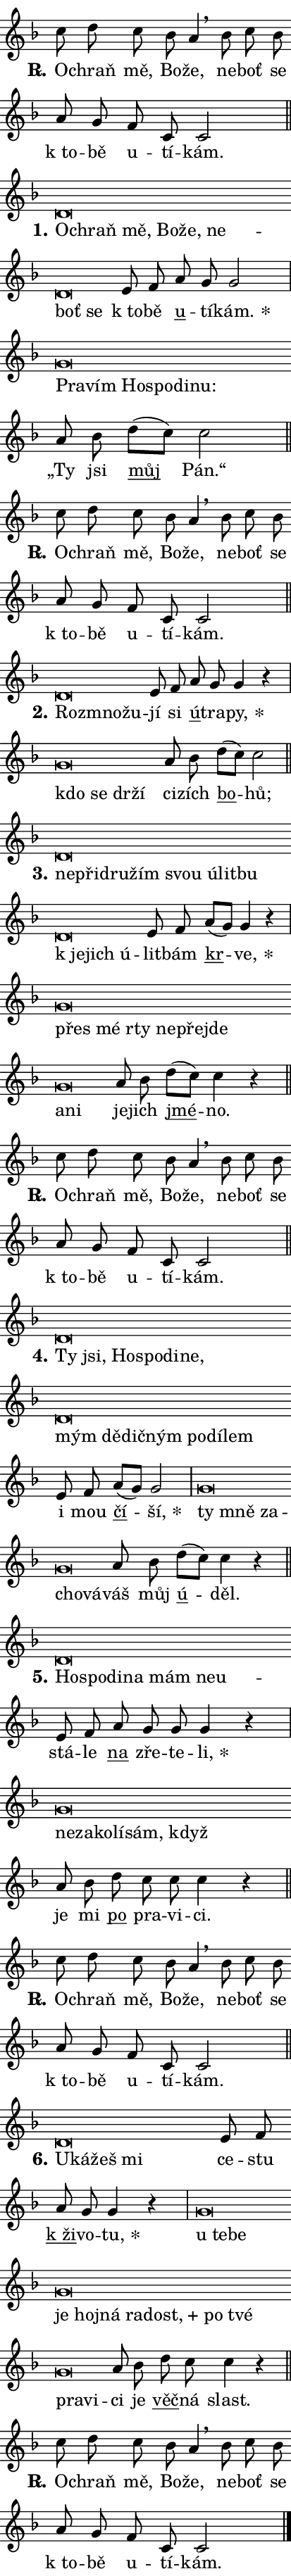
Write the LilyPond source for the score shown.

\version "2.22.1"
\header { tagline = "" }
\paper {
  indent = 0\cm
  top-margin = 0\cm
  right-margin = 0\cm
  bottom-margin = 0\cm
  left-margin = 0\cm
  paper-width = 7\cm
  page-breaking = #ly:one-page-breaking
  system-system-spacing.basic-distance = #11
  score-system-spacing.basic-distance = #11
  ragged-last = ##f
}


%% Author: Thomas Morley
%% https://lists.gnu.org/archive/html/lilypond-user/2020-05/msg00002.html
#(define (line-position grob)
"Returns position of @var[grob} in current system:
   @code{'start}, if at first time-step
   @code{'end}, if at last time-step
   @code{'middle} otherwise
"
  (let* ((col (ly:item-get-column grob))
         (ln (ly:grob-object col 'left-neighbor))
         (rn (ly:grob-object col 'right-neighbor))
         (col-to-check-left (if (ly:grob? ln) ln col))
         (col-to-check-right (if (ly:grob? rn) rn col))
         (break-dir-left
           (and
             (ly:grob-property col-to-check-left 'non-musical #f)
             (ly:item-break-dir col-to-check-left)))
         (break-dir-right
           (and
             (ly:grob-property col-to-check-right 'non-musical #f)
             (ly:item-break-dir col-to-check-right))))
        (cond ((eqv? 1 break-dir-left) 'start)
              ((eqv? -1 break-dir-right) 'end)
              (else 'middle))))

#(define (tranparent-at-line-position vctor)
  (lambda (grob)
  "Relying on @code{line-position} select the relevant enry from @var{vctor}.
Used to determine transparency,"
    (case (line-position grob)
      ((end) (not (vector-ref vctor 0)))
      ((middle) (not (vector-ref vctor 1)))
      ((start) (not (vector-ref vctor 2))))))

noteHeadBreakVisibility =
#(define-music-function (break-visibility)(vector?)
"Makes @code{NoteHead}s transparent relying on @var{break-visibility}"
#{
  \override NoteHead.transparent =
    #(tranparent-at-line-position break-visibility)
#})

#(define delete-ledgers-for-transparent-note-heads
  (lambda (grob)
    "Reads whether a @code{NoteHead} is transparent.
If so this @code{NoteHead} is removed from @code{'note-heads} from
@var{grob}, which is supposed to be @code{LedgerLineSpanner}.
As a result ledgers are not printed for this @code{NoteHead}"
    (let* ((nhds-array (ly:grob-object grob 'note-heads))
           (nhds-list
             (if (ly:grob-array? nhds-array)
                 (ly:grob-array->list nhds-array)
                 '()))
           ;; Relies on the transparent-property being done before
           ;; Staff.LedgerLineSpanner.after-line-breaking is executed.
           ;; This is fragile ...
           (to-keep
             (remove
               (lambda (nhd)
                 (ly:grob-property nhd 'transparent #f))
               nhds-list)))
      ;; TODO find a better method to iterate over grob-arrays, similiar
      ;; to filter/remove etc for lists
      ;; For now rebuilt from scratch
      (set! (ly:grob-object grob 'note-heads)  '())
      (for-each
        (lambda (nhd)
          (ly:pointer-group-interface::add-grob grob 'note-heads nhd))
        to-keep))))

hideNotes = {
  \noteHeadBreakVisibility #begin-of-line-visible
}
unHideNotes = {
  \noteHeadBreakVisibility #all-visible
}

% work-around for resetting accidentals
% https://lilypond.org/doc/v2.23/Documentation/notation/displaying-rhythms#unmetered-music
cadenzaMeasure = {
  \cadenzaOff
  \partial 1024 s1024
  \cadenzaOn
}

#(define-markup-command (accent layout props text) (markup?)
  "Underline accented syllable"
  (interpret-markup layout props
    #{\markup \override #'(offset . 4.3) \underline { #text }#}))

responsum = \markup \concat {
  "R" \hspace #-1.05 \path #0.1 #'((moveto 0 0.07) (lineto 0.9 0.8)) \hspace #0.05 "."
}

\layout {
    \context {
        \Staff
        \remove "Time_signature_engraver"
        \override LedgerLineSpanner.after-line-breaking = #delete-ledgers-for-transparent-note-heads
    }
    \context {
        \Voice {
            \override NoteHead.output-attributes = #'((class . "notehead"))
            \override Hairpin.height = #0.55
        }
    }
    \context {
        \Lyrics {
            \override StanzaNumber.output-attributes = #'((class . "stanzanumber"))
            \override LyricSpace.minimum-distance = #0.9
            \override LyricText.font-name = #"TeX Gyre Schola"
            \override LyricText.font-size = 1
            \override StanzaNumber.font-name = #"TeX Gyre Schola Bold"
            \override StanzaNumber.font-size = 1
        }
    }
}

% magnetic-lyrics.ily
%
%   written by
%     Jean Abou Samra <jean@abou-samra.fr>
%     Werner Lemberg <wl@gnu.org>
%
%   adapted by
%     Jiri Hon <jiri.hon@gmail.com>
%
% Version 2022-Apr-15

% https://www.mail-archive.com/lilypond-user@gnu.org/msg149350.html

#(define (Left_hyphen_pointer_engraver context)
   "Collect syllable-hyphen-syllable occurrences in lyrics and store
them in properties.  This engraver only looks to the left.  For
example, if the lyrics input is @code{foo -- bar}, it does the
following.

@itemize @bullet
@item
Set the @code{text} property of the @code{LyricHyphen} grob between
@q{foo} and @q{bar} to @code{foo}.

@item
Set the @code{left-hyphen} property of the @code{LyricText} grob with
text @q{foo} to the @code{LyricHyphen} grob between @q{foo} and
@q{bar}.
@end itemize

Use this auxiliary engraver in combination with the
@code{lyric-@/text::@/apply-@/magnetic-@/offset!} hook."
   (let ((hyphen #f)
         (text #f))
     (make-engraver
      (acknowledgers
       ((lyric-syllable-interface engraver grob source-engraver)
        (set! text grob)))
      (end-acknowledgers
       ((lyric-hyphen-interface engraver grob source-engraver)
        ;(when (not (grob::has-interface grob 'lyric-space-interface))
          (set! hyphen grob)));)
      ((stop-translation-timestep engraver)
       (when (and text hyphen)
         (ly:grob-set-object! text 'left-hyphen hyphen))
       (set! text #f)
       (set! hyphen #f)))))

#(define (lyric-text::apply-magnetic-offset! grob)
   "If the space between two syllables is less than the value in
property @code{LyricText@/.details@/.squash-threshold}, move the right
syllable to the left so that it gets concatenated with the left
syllable.

Use this function as a hook for
@code{LyricText@/.after-@/line-@/breaking} if the
@code{Left_@/hyphen_@/pointer_@/engraver} is active."
   (let ((hyphen (ly:grob-object grob 'left-hyphen #f)))
     (when hyphen
       (let ((left-text (ly:spanner-bound hyphen LEFT)))
         (when (grob::has-interface left-text 'lyric-syllable-interface)
           (let* ((common (ly:grob-common-refpoint grob left-text X))
                  (this-x-ext (ly:grob-extent grob common X))
                  (left-x-ext
                   (begin
                     ;; Trigger magnetism for left-text.
                     (ly:grob-property left-text 'after-line-breaking)
                     (ly:grob-extent left-text common X)))
                  ;; `delta` is the gap width between two syllables.
                  (delta (- (interval-start this-x-ext)
                            (interval-end left-x-ext)))
                  (details (ly:grob-property grob 'details))
                  (threshold (assoc-get 'squash-threshold details 0.2)))
             (when (< delta threshold)
               (let* (;; We have to manipulate the input text so that
                      ;; ligatures crossing syllable boundaries are not
                      ;; disabled.  For languages based on the Latin
                      ;; script this is essentially a beautification.
                      ;; However, for non-Western scripts it can be a
                      ;; necessity.
                      (lt (ly:grob-property left-text 'text))
                      (rt (ly:grob-property grob 'text))
                      (is-space (grob::has-interface hyphen 'lyric-space-interface))
                      (space (if is-space " " ""))
                      (space-markup (grob-interpret-markup grob " "))
                      (space-size (interval-length (ly:stencil-extent space-markup X)))
                      (extra-delta (if is-space space-size 0))
                      ;; Append new syllable.
                      (ltrt-space (if (and (string? lt) (string? rt))
                                (string-append lt space rt)
                                (make-concat-markup (list lt space rt))))
                      ;; Right-align `ltrt` to the right side.
                      (ltrt-space-markup (grob-interpret-markup
                               grob
                               (make-translate-markup
                                (cons (interval-length this-x-ext) 0)
                                (make-right-align-markup ltrt-space)))))
                 (begin
                   ;; Don't print `left-text`.
                   (ly:grob-set-property! left-text 'stencil #f)
                   ;; Set text and stencil (which holds all collected
                   ;; syllables so far) and shift it to the left.
                   (ly:grob-set-property! grob 'text ltrt-space)
                   (ly:grob-set-property! grob 'stencil ltrt-space-markup)
                   (ly:grob-translate-axis! grob (- (- delta extra-delta)) X))))))))))


#(define (lyric-hyphen::displace-bounds-first grob)
   ;; Make very sure this callback isn't triggered too early.
   (let ((left (ly:spanner-bound grob LEFT))
         (right (ly:spanner-bound grob RIGHT)))
     (ly:grob-property left 'after-line-breaking)
     (ly:grob-property right 'after-line-breaking)
     (ly:lyric-hyphen::print grob)))

squashThreshold = #0.4

\layout {
  \context {
    \Lyrics
    \consists #Left_hyphen_pointer_engraver
    \override LyricText.after-line-breaking =
      #lyric-text::apply-magnetic-offset!
    \override LyricHyphen.stencil = #lyric-hyphen::displace-bounds-first
    \override LyricText.details.squash-threshold = \squashThreshold
    \override LyricHyphen.minimum-distance = 0
    \override LyricHyphen.minimum-length = \squashThreshold
  }
}

squash = \override LyricText.details.squash-threshold = 9999
unSquash = \override LyricText.details.squash-threshold = \squashThreshold

left = \override LyricText.self-alignment-X = #LEFT
unLeft = \revert LyricText.self-alignment-X

starOffset = #(lambda (grob) 
                (let ((x_offset (ly:self-alignment-interface::aligned-on-x-parent grob)))
                  (if (= x_offset 0) 0 (+ x_offset 1.2))))

star = #(define-music-function (syllable)(string?)
"Append star separator at the end of a syllable"
#{
  \once \override LyricText.X-offset = #starOffset
  \lyricmode { \markup {
    #syllable
    \override #'((font-name . "TeX Gyre Schola Bold")) \hspace #0.2 \lower #0.65 \larger "*"
  } }
#})

starAccent = #(define-music-function (syllable)(string?)
"Append star separator at the end of a syllable and make accent"
#{
  \once \override LyricText.X-offset = #starOffset
  \lyricmode { \markup {
    \accent #syllable
    \override #'((font-name . "TeX Gyre Schola Bold")) \hspace #0.2 \lower #0.65 \larger "*"
  } }
#})

breath = #(define-music-function (syllable)(string?)
"Append breathing indicator at the end of a syllable"
#{
  \lyricmode { \markup { #syllable "+" } }
#})

optionalBreath = #(define-music-function (syllable)(string?)
"Append optional breathing indicator at the end of a syllable"
#{
  \lyricmode { \markup { #syllable "(+)" } }
#})


\score {
    <<
        \new Voice = "melody" { \cadenzaOn \key f \major \relative { c''8 d c bes a4 \breathe \bar "" bes8 c bes \bar "" a g \bar "" f c c2 \cadenzaMeasure \bar "||" \break }
\relative { d'\breve*1/16 \hideNotes \breve*1/16 \bar "" \breve*1/16 \bar "" \breve*1/16 \bar "" \breve*1/16 \bar "" \breve*1/16 \bar "" \breve*1/16 \breve*1/16 \bar "" \unHideNotes e8 f \bar "" a g g2 \cadenzaMeasure \bar "|" g\breve*1/16 \hideNotes \breve*1/16 \bar "" \breve*1/16 \bar "" \breve*1/16 \bar "" \breve*1/16 \breve*1/16 \bar "" \unHideNotes a8 bes \bar "" d[( c)] c2 \cadenzaMeasure \bar "||" \break }
\relative { c''8 d c bes a4 \breathe \bar "" bes8 c bes \bar "" a g \bar "" f c c2 \cadenzaMeasure \bar "||" \break }
\relative { d'\breve*1/16 \hideNotes \breve*1/16 \breve*1/16 \bar "" \unHideNotes e8 f \bar "" a g g4 r \cadenzaMeasure \bar "|" g\breve*1/16 \hideNotes \breve*1/16 \bar "" \breve*1/16 \breve*1/16 \bar "" \unHideNotes a8 bes \bar "" d[( c)] c2 \cadenzaMeasure \bar "||" \break }
\relative { d'\breve*1/16 \hideNotes \breve*1/16 \bar "" \breve*1/16 \bar "" \breve*1/16 \bar "" \breve*1/16 \bar "" \breve*1/16 \bar "" \breve*1/16 \bar "" \breve*1/16 \bar "" \breve*1/16 \bar "" \breve*1/16 \breve*1/16 \bar "" \unHideNotes e8 f \bar "" a[( g)] g4 r \cadenzaMeasure \bar "|" g\breve*1/16 \hideNotes \breve*1/16 \bar "" \breve*1/16 \bar "" \breve*1/16 \bar "" \breve*1/16 \bar "" \breve*1/16 \bar "" \breve*1/16 \breve*1/16 \bar "" \unHideNotes a8 bes \bar "" d[( c)] c4 r \cadenzaMeasure \bar "||" \break }
\relative { c''8 d c bes a4 \breathe \bar "" bes8 c bes \bar "" a g \bar "" f c c2 \cadenzaMeasure \bar "||" \break }
\relative { d'\breve*1/16 \hideNotes \breve*1/16 \bar "" \breve*1/16 \bar "" \breve*1/16 \bar "" \breve*1/16 \bar "" \breve*1/16 \bar "" \breve*1/16 \bar "" \breve*1/16 \bar "" \breve*1/16 \bar "" \breve*1/16 \bar "" \breve*1/16 \bar "" \breve*1/16 \breve*1/16 \bar "" \unHideNotes e8 f \bar "" a[( g)] g2 \cadenzaMeasure \bar "|" g\breve*1/16 \hideNotes \breve*1/16 \bar "" \breve*1/16 \bar "" \breve*1/16 \breve*1/16 \bar "" \unHideNotes a8 bes \bar "" d[( c)] c4 r \cadenzaMeasure \bar "||" \break }
\relative { d'\breve*1/16 \hideNotes \breve*1/16 \bar "" \breve*1/16 \bar "" \breve*1/16 \bar "" \breve*1/16 \bar "" \breve*1/16 \breve*1/16 \bar "" \unHideNotes e8 f \bar "" a g g g4 r \cadenzaMeasure \bar "|" g\breve*1/16 \hideNotes \breve*1/16 \bar "" \breve*1/16 \bar "" \breve*1/16 \bar "" \breve*1/16 \breve*1/16 \bar "" \unHideNotes a8 bes \bar "" d c c c4 r \cadenzaMeasure \bar "||" \break }
\relative { c''8 d c bes a4 \breathe \bar "" bes8 c bes \bar "" a g \bar "" f c c2 \cadenzaMeasure \bar "||" \break }
\relative { d'\breve*1/16 \hideNotes \breve*1/16 \bar "" \breve*1/16 \breve*1/16 \bar "" \unHideNotes e8 f \bar "" a g g4 r \cadenzaMeasure \bar "|" g\breve*1/16 \hideNotes \breve*1/16 \bar "" \breve*1/16 \bar "" \breve*1/16 \bar "" \breve*1/16 \bar "" \breve*1/16 \bar "" \breve*1/16 \bar "" \breve*1/16 \bar "" \breve*1/16 \bar "" \breve*1/16 \bar "" \breve*1/16 \breve*1/16 \bar "" \unHideNotes a8 bes \bar "" d c c4 r \cadenzaMeasure \bar "||" \break }
\relative { c''8 d c bes a4 \breathe \bar "" bes8 c bes \bar "" a g \bar "" f c c2 \cadenzaMeasure \bar "||" \break } \bar "|." }
        \new Lyrics \lyricsto "melody" { \lyricmode { \set stanza = \responsum
O -- chraň mě, Bo -- že, ne -- boť se "k to" -- bě u -- tí -- kám.
\set stanza = "1."
\left O -- \squash chraň mě, Bo -- že, ne -- boť se \unLeft \unSquash "k to" -- bě \markup \accent u -- tí -- \star kám. \left Pra -- \squash vím Ho -- spo -- di -- nu: \unLeft \unSquash „Ty jsi \markup \accent můj Pán.“
\set stanza = \responsum
O -- chraň mě, Bo -- že, ne -- boť se "k to" -- bě u -- tí -- kám.
\set stanza = "2."
\left Roz -- \squash mno -- žu -- \unLeft \unSquash jí si \markup \accent ú -- tra -- \star py, \left kdo \squash se dr -- ží \unLeft \unSquash ci -- zích \markup \accent bo -- hů;
\set stanza = "3."
\left ne -- \squash při -- dru -- žím svou ú -- lit -- bu "k je" -- jich ú -- \unLeft \unSquash lit -- bám \markup \accent kr -- \star ve, \left přes \squash mé rty ne -- přej -- de a -- ni \unLeft \unSquash je -- jich \markup \accent jmé -- no.
\set stanza = \responsum
O -- chraň mě, Bo -- že, ne -- boť se "k to" -- bě u -- tí -- kám.
\set stanza = "4."
\left Ty \squash jsi, Ho -- spo -- di -- ne, mým dě -- dič -- ným po -- dí -- lem \unLeft \unSquash i mou \markup \accent čí -- \star ší, \left ty \squash mně za -- cho -- vá -- \unLeft \unSquash váš můj \markup \accent ú -- děl.
\set stanza = "5."
\left Ho -- \squash spo -- di -- na mám ne -- u -- \unLeft \unSquash stá -- le \markup \accent na zře -- te -- \star li, \left ne -- \squash za -- ko -- lí -- sám, když \unLeft \unSquash je mi \markup \accent po pra -- vi -- ci.
\set stanza = \responsum
O -- chraň mě, Bo -- že, ne -- boť se "k to" -- bě u -- tí -- kám.
\set stanza = "6."
\left U -- \squash ká -- žeš mi \unLeft \unSquash ce -- stu \markup \accent "k ži" -- vo -- \star tu, \left u \squash te -- be je hoj -- ná ra -- \breath "dost," po tvé pra -- vi -- \unLeft \unSquash ci je \markup \accent věč -- ná slast.
\set stanza = \responsum
O -- chraň mě, Bo -- že, ne -- boť se "k to" -- bě u -- tí -- kám. } }
    >>
    \layout {}
}
